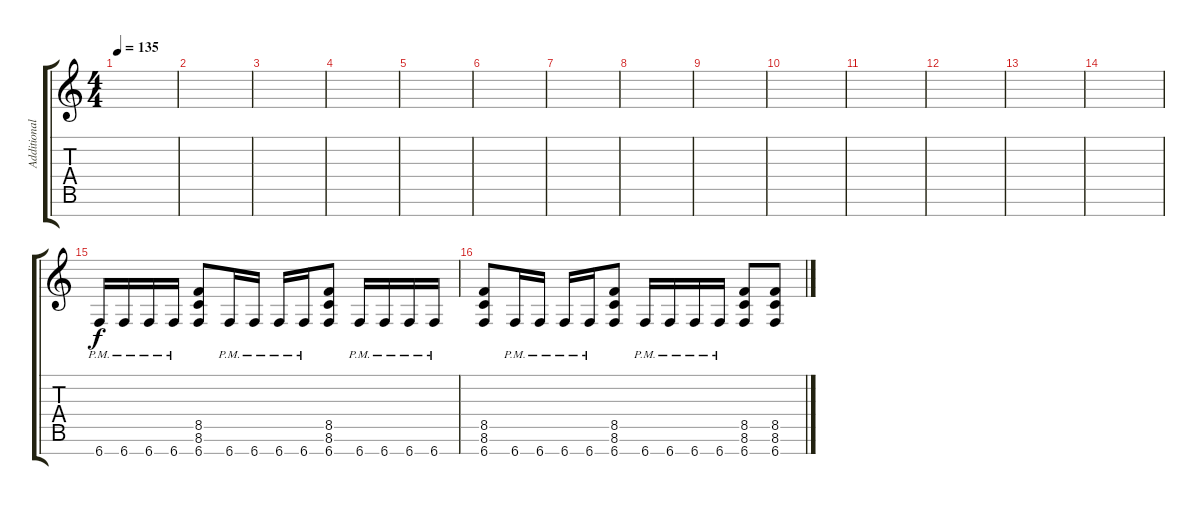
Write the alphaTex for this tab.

\track ("Additional Guitar/Delay" "Additional") {instrument electricguitarclean}
\staff {score tabs}
\tuning (E4 B3 G3 D3 A2 E2 B1) {hide}
\ts (4 4)
\tempo 135
\clef g2
\ks c
|
|
|
|
|
|
|
|
|
|
|
|
|
|
6.7{pm}.16{volume 14 instrument distortionguitar} 6.7{pm}.16 6.7{pm}.16 6.7{pm}.16 (8.5 8.6 6.7).8 6.7{pm}.16 6.7{pm}.16 6.7{pm}.16 6.7{pm}.16 (8.5 8.6 6.7).8 6.7{pm}.16 6.7{pm}.16 6.7{pm}.16 6.7{pm}.16 |
(8.5 8.6 6.7).8{volume 14 instrument distortionguitar} 6.7{pm}.16 6.7{pm}.16 6.7{pm}.16 6.7{pm}.16 (8.5 8.6 6.7).8 6.7{pm}.16 6.7{pm}.16 6.7{pm}.16 6.7{pm}.16 (8.5 8.6 6.7).8 (8.5 8.6 6.7).8
